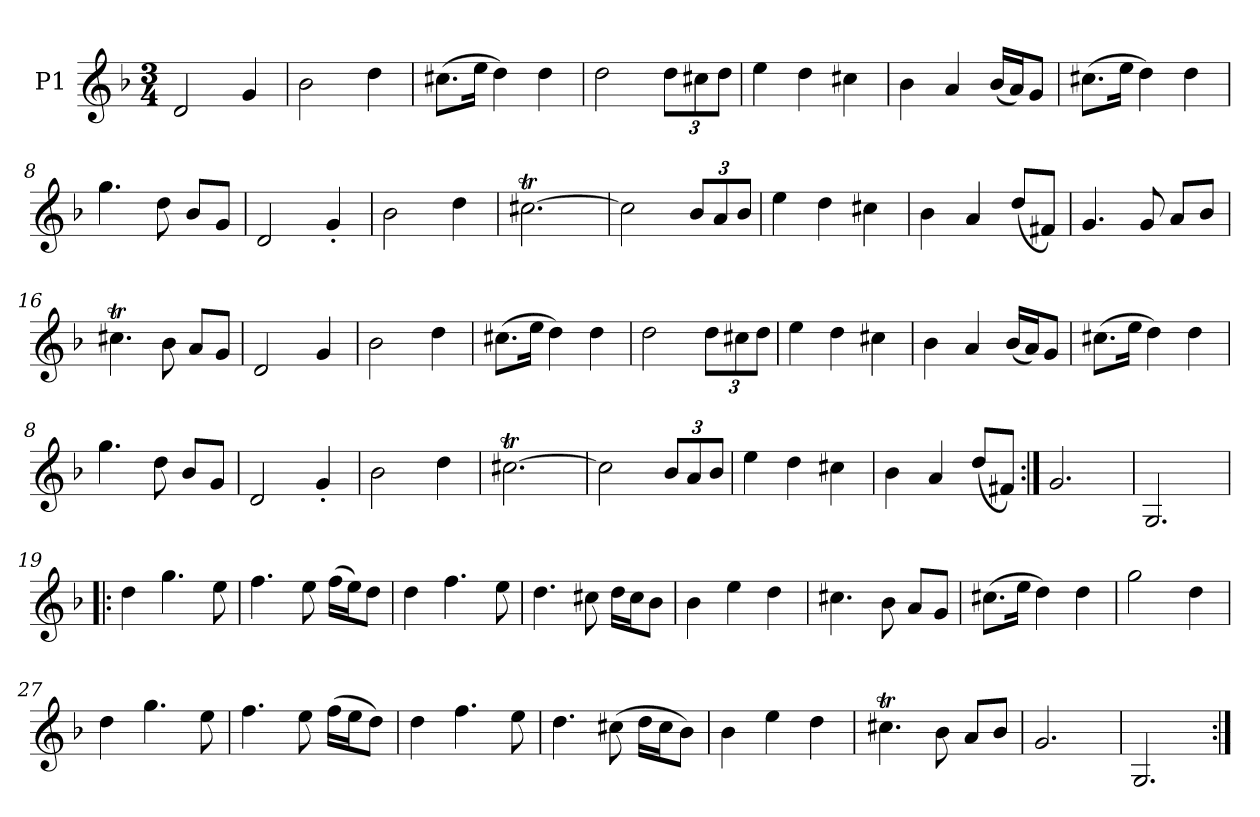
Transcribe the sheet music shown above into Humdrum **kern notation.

**kern
*part1
*staff1
*I"P1
*clefG2
*k[b-]
*G:dor
*M3/4
=1
2d
4g
=2
2b-
4dd
=3
(8.cc#XL
16eeJk
4dd)
4dd
=4
2dd
12ddL
12cc#X
12ddJ
=5
4ee
4dd
4cc#X
=6
4b-
4a
(16b-LL
16aJ)
8gJ
=7
(8.cc#XL
16eeJk
4dd)
4dd
=8
4.gg
8dd
8b-L
8gJ
=9
2d
4g'
=10
2b-
4dd
=11
[2.cc#Xt
=12
2cc#]
12b-L
12a
12b-J
=13
4ee
4dd
4cc#X
=14
4b-
4a
(8ddL
8f#XJ)
=15
4.g
8g
8aL
8b-J
=16
4.cc#Xt
8b-
8aL
8gJ
=1
2d
4g
=2
2b-
4dd
=3
(8.cc#XL
16eeJk
4dd)
4dd
=4
2dd
12ddL
12cc#X
12ddJ
=5
4ee
4dd
4cc#X
=6
4b-
4a
(16b-LL
16aJ)
8gJ
=7
(8.cc#XL
16eeJk
4dd)
4dd
=8
4.gg
8dd
8b-L
8gJ
=9
2d
4g'
=10
2b-
4dd
=11
[2.cc#Xt
=12
2cc#]
12b-L
12a
12b-J
=13
4ee
4dd
4cc#X
=14
4b-
4a
(8ddL
8f#XJ)
=17:|!
2.g
=18
2.G
=19!|:
4dd
4.gg
8ee
=20
4.ff
8ee
(16ffLL
16eeJ)
8ddJ
=21
4dd
4.ff
8ee
=22
4.dd
8cc#X
16ddLL
16cc#J
8b-J
=23
4b-
4ee
4dd
=24
4.cc#X
8b-
8aL
8gJ
=25
(8.cc#XL
16eeJk
4dd)
4dd
=26
2gg
4dd
=27
4dd
4.gg
8ee
=28
4.ff
8ee
(16ffLL
16eeJ
8ddJ)
=29
4dd
4.ff
8ee
=30
4.dd
(8cc#X
16ddLL
16cc#J
8b-J)
=31
4b-
4ee
4dd
=32
4.cc#Xt
8b-
8aL
8b-J
=33
2.g
=34
2.G
=:|!
*-
